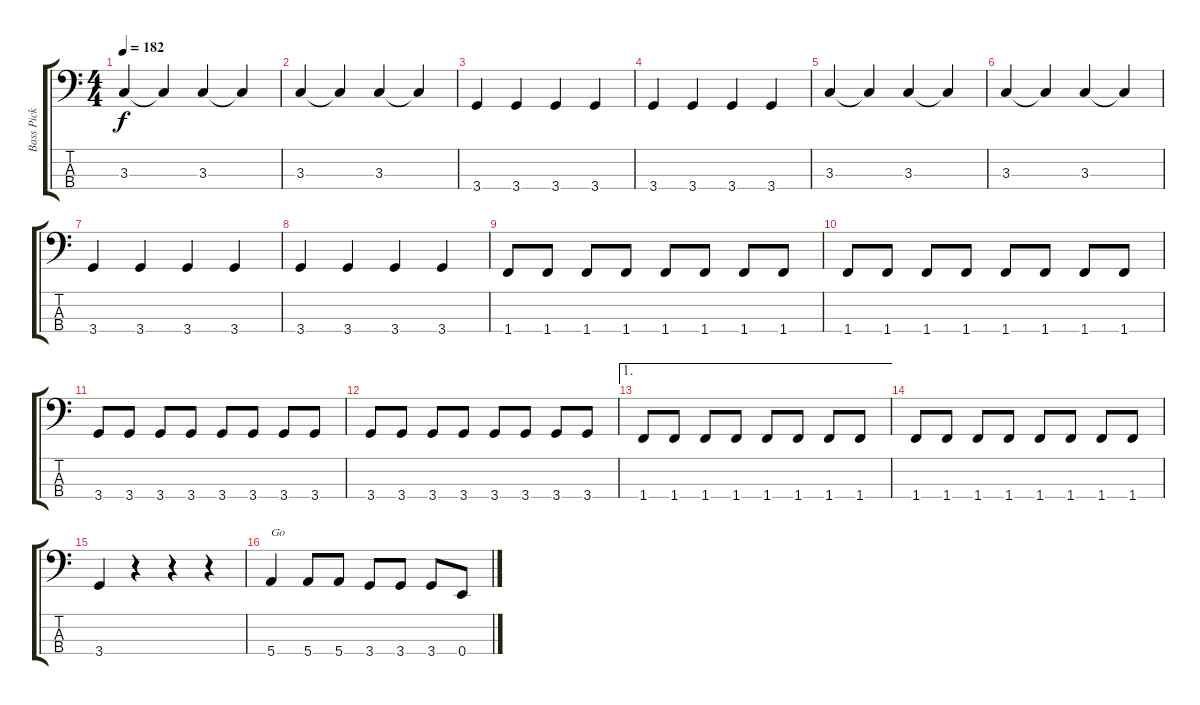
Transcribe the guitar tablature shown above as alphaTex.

\track ("Bass Pick" "Bass Pick") {instrument electricbasspick}
\staff {score tabs}
\tuning (G2 D2 A1 E1) {hide}
\ts (4 4)
\tempo 182
\clef f4
\ks c
3.3.4{dy f} 3.3{t}.4 3.3.4 3.3{t}.4 |
3.3.4 3.3{t}.4 3.3.4 3.3{t}.4 |
3.4.4 3.4.4 3.4.4 3.4.4 |
3.4.4 3.4.4 3.4.4 3.4.4 |
3.3.4 3.3{t}.4 3.3.4 3.3{t}.4 |
3.3.4 3.3{t}.4 3.3.4 3.3{t}.4 |
3.4.4 3.4.4 3.4.4 3.4.4 |
3.4.4 3.4.4 3.4.4 3.4.4 |
1.4.8 1.4.8 1.4.8 1.4.8 1.4.8 1.4.8 1.4.8 1.4.8 |
1.4.8 1.4.8 1.4.8 1.4.8 1.4.8 1.4.8 1.4.8 1.4.8 |
3.4.8 3.4.8 3.4.8 3.4.8 3.4.8 3.4.8 3.4.8 3.4.8 |
3.4.8 3.4.8 3.4.8 3.4.8 3.4.8 3.4.8 3.4.8 3.4.8 |
\ae 1
1.4.8 1.4.8 1.4.8 1.4.8 1.4.8 1.4.8 1.4.8 1.4.8 |
1.4.8 1.4.8 1.4.8 1.4.8 1.4.8 1.4.8 1.4.8 1.4.8 |
3.4.4 r.4 r.4 r.4 |
5.4.4{txt "Go"} 5.4.8 5.4.8 3.4.8 3.4.8 3.4.8 0.4.8
